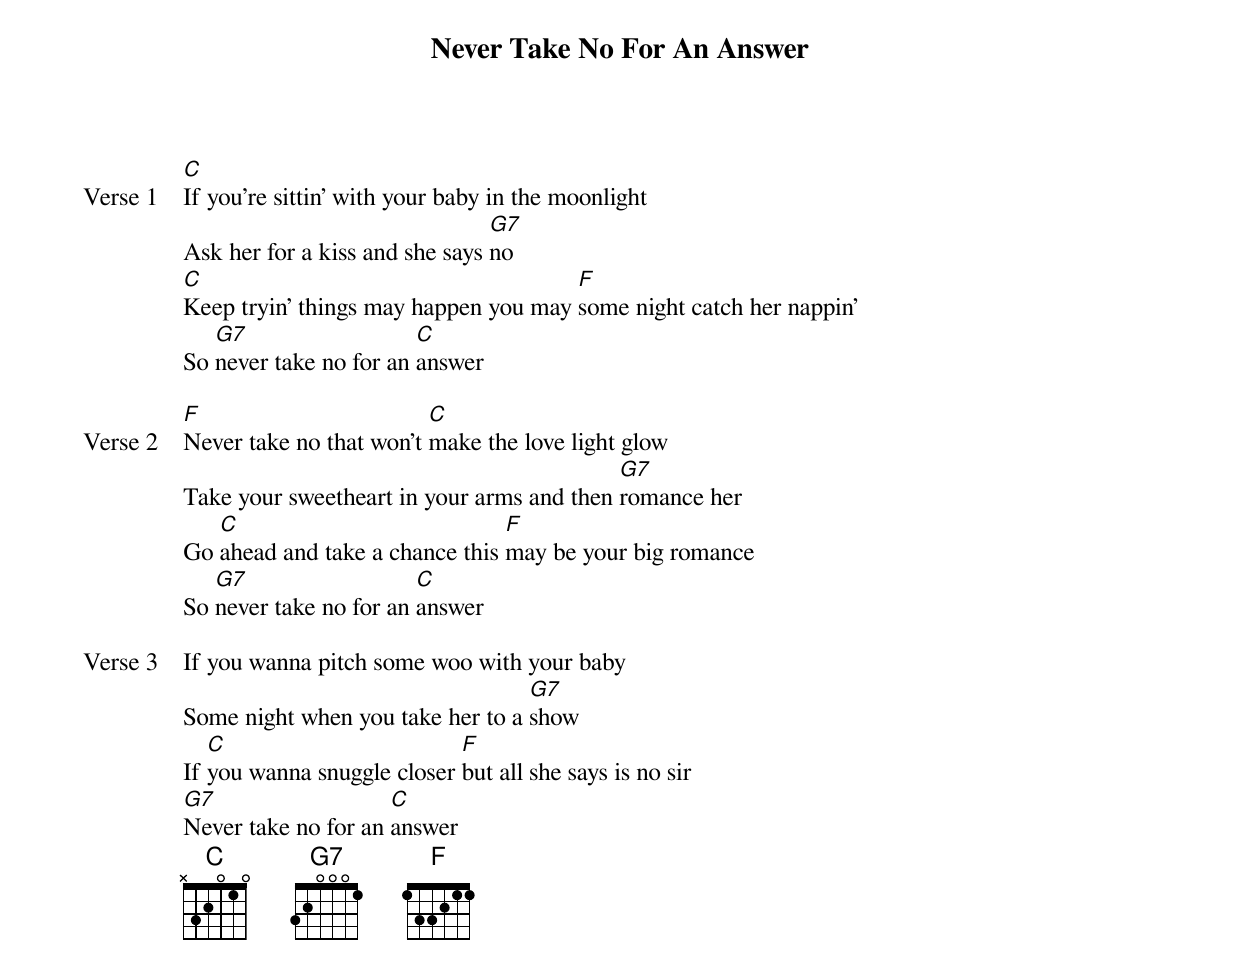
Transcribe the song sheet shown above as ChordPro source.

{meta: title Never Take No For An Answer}
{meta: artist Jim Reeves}
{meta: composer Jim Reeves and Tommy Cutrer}

{start_of_verse: Verse 1}
[C]If you're sittin' with your baby in the moonlight
Ask her for a kiss and she says [G7]no
[C]Keep tryin' things may happen you may [F]some night catch her nappin'
So [G7]never take no for an [C]answer
{end_of_verse}

{start_of_verse: Verse 2}
[F]Never take no that won't [C]make the love light glow
Take your sweetheart in your arms and then [G7]romance her
Go [C]ahead and take a chance this [F]may be your big romance
So [G7]never take no for an [C]answer
{end_of_verse}

{start_of_verse: Verse 3}
If you wanna pitch some woo with your baby
Some night when you take her to a [G7]show
If [C]you wanna snuggle closer [F]but all she says is no sir
[G7]Never take no for an [C]answer
{end_of_verse}
